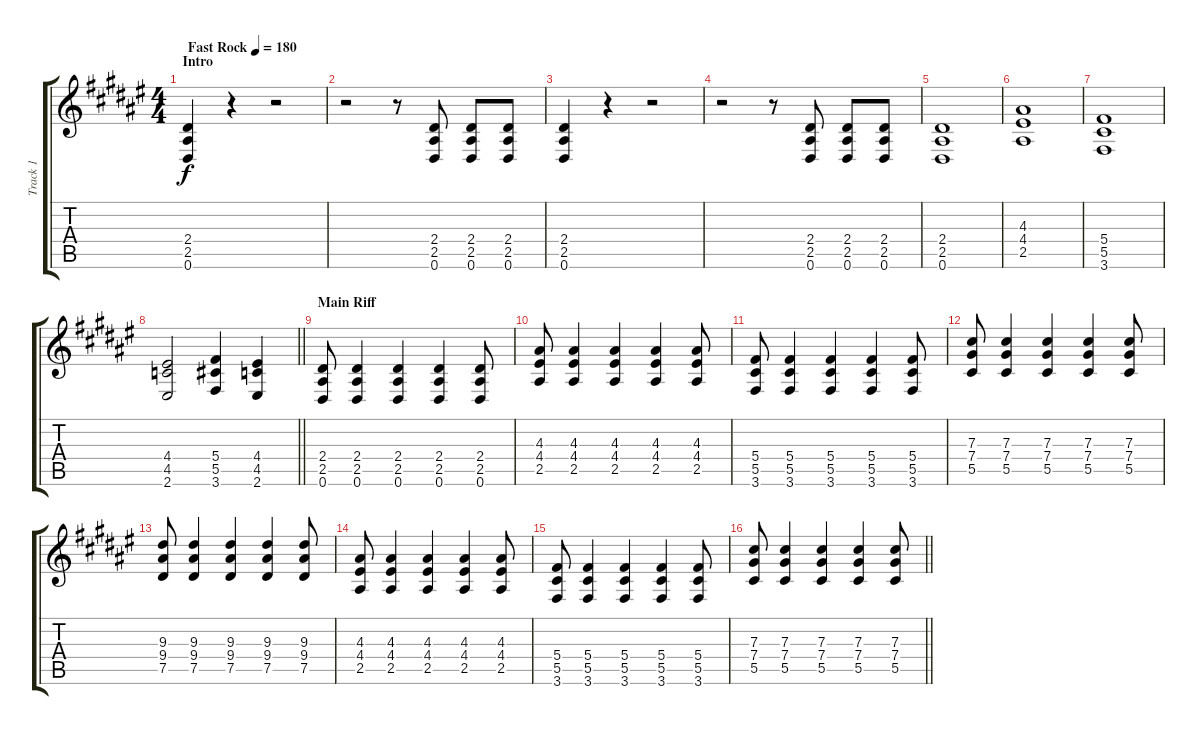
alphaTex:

\track ("Track 1" "Track 1") {instrument distortionguitar}
\staff {score tabs}
\tuning (Eb4 Bb3 Gb3 Db3 Ab2 Eb2) {hide}
\ts (4 4)
\section ("" "Intro")
\tempo (180 "Fast Rock")
\clef g2
\ks f#
(2.4 2.5 0.6).4{dy f instrument distortionguitar} r.4 r.2 |
r.2 r.8 (2.4 2.5 0.6).8 (2.4 2.5 0.6).8 (2.4 2.5 0.6).8 |
(2.4 2.5 0.6).4 r.4 r.2 |
r.2 r.8 (2.4 2.5 0.6).8 (2.4 2.5 0.6).8 (2.4 2.5 0.6).8 |
(2.4 2.5 0.6).1 |
(4.3 4.4 2.5).1 |
(5.4 5.5 3.6).1 |
\barLineRight lightlight
(4.4 4.5 2.6).2 (5.4 5.5 3.6).4 (4.4 4.5 2.6).4 |
\section ("" "Main Riff")
(2.4 2.5 0.6).8 (2.4 2.5 0.6).4 (2.4 2.5 0.6).4 (2.4 2.5 0.6).4 (2.4 2.5 0.6).8 |
(4.3 4.4 2.5).8 (4.3 4.4 2.5).4 (4.3 4.4 2.5).4 (4.3 4.4 2.5).4 (4.3 4.4 2.5).8 |
(5.4 5.5 3.6).8 (5.4 5.5 3.6).4 (5.4 5.5 3.6).4 (5.4 5.5 3.6).4 (5.4 5.5 3.6).8 |
(7.3 7.4 5.5).8 (7.3 7.4 5.5).4 (7.3 7.4 5.5).4 (7.3 7.4 5.5).4 (7.3 7.4 5.5).8 |
(9.3 9.4 7.5).8 (9.3 9.4 7.5).4 (9.3 9.4 7.5).4 (9.3 9.4 7.5).4 (9.3 9.4 7.5).8 |
(4.3 4.4 2.5).8 (4.3 4.4 2.5).4 (4.3 4.4 2.5).4 (4.3 4.4 2.5).4 (4.3 4.4 2.5).8 |
(5.4 5.5 3.6).8 (5.4 5.5 3.6).4 (5.4 5.5 3.6).4 (5.4 5.5 3.6).4 (5.4 5.5 3.6).8 |
\barLineRight lightlight
(7.3 7.4 5.5).8 (7.3 7.4 5.5).4 (7.3 7.4 5.5).4 (7.3 7.4 5.5).4 (7.3 7.4 5.5).8
